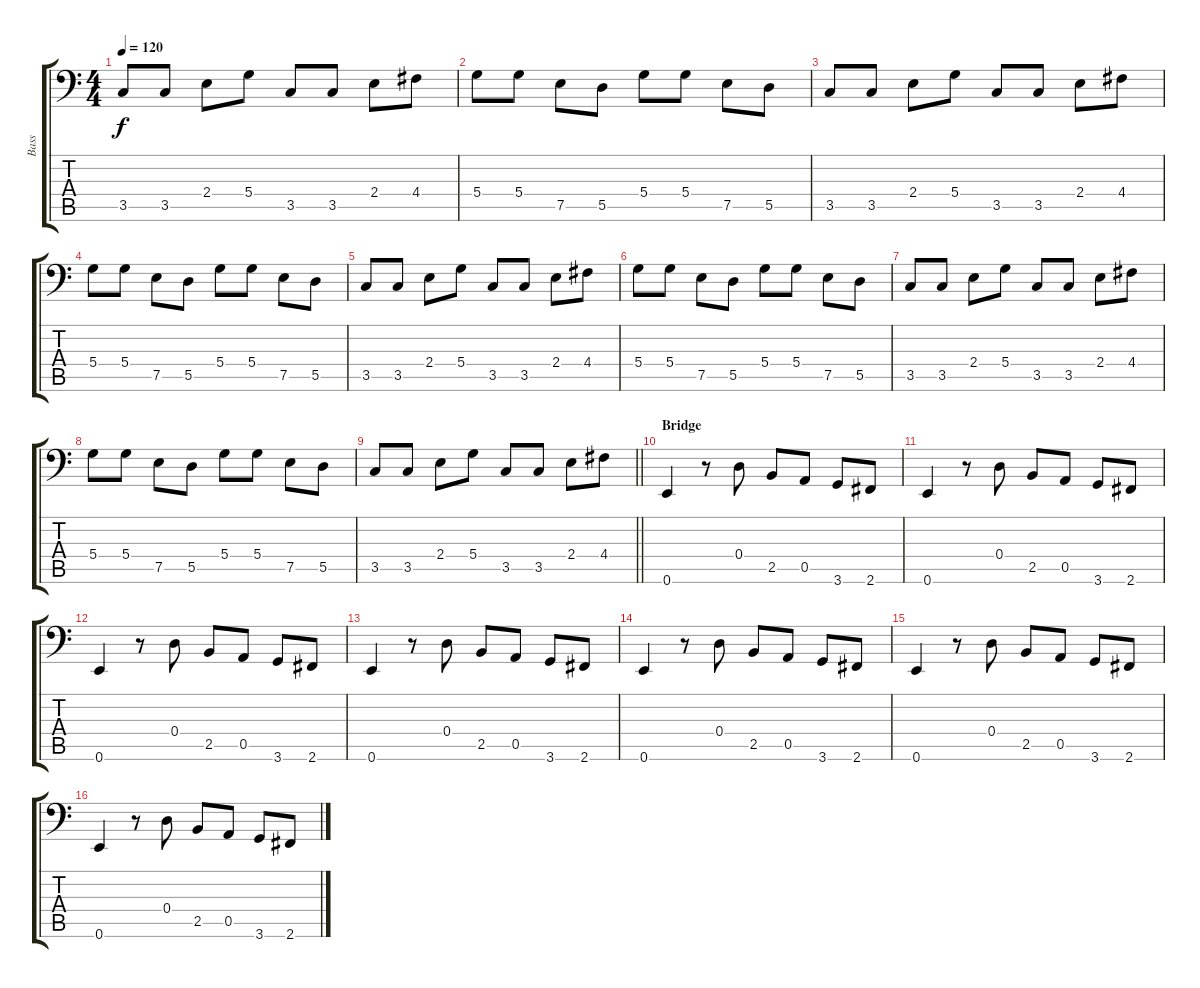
\track ("Bass" "Bass") {instrument electricbassfinger}
\staff {score tabs}
\tuning (E4 B3 G2 D2 A1 E1) {hide}
\ts (4 4)
\tempo 120
\clef f4
\ks c
3.5.8{dy f} 3.5.8 2.4.8 5.4.8 3.5.8 3.5.8 2.4.8 4.4.8 |
5.4.8 5.4.8 7.5.8 5.5.8 5.4.8 5.4.8 7.5.8 5.5.8 |
3.5.8 3.5.8 2.4.8 5.4.8 3.5.8 3.5.8 2.4.8 4.4.8 |
5.4.8 5.4.8 7.5.8 5.5.8 5.4.8 5.4.8 7.5.8 5.5.8 |
3.5.8 3.5.8 2.4.8 5.4.8 3.5.8 3.5.8 2.4.8 4.4.8 |
5.4.8 5.4.8 7.5.8 5.5.8 5.4.8 5.4.8 7.5.8 5.5.8 |
3.5.8 3.5.8 2.4.8 5.4.8 3.5.8 3.5.8 2.4.8 4.4.8 |
5.4.8 5.4.8 7.5.8 5.5.8 5.4.8 5.4.8 7.5.8 5.5.8 |
\barLineRight lightlight
3.5.8 3.5.8 2.4.8 5.4.8 3.5.8 3.5.8 2.4.8 4.4.8 |
\section ("" "Bridge")
0.6.4{volume 9} r.8 0.4.8 2.5.8 0.5.8 3.6.8 2.6.8 |
0.6.4 r.8 0.4.8 2.5.8 0.5.8 3.6.8 2.6.8 |
0.6.4 r.8 0.4.8 2.5.8 0.5.8 3.6.8 2.6.8 |
0.6.4 r.8 0.4.8 2.5.8 0.5.8 3.6.8 2.6.8 |
0.6.4 r.8 0.4.8 2.5.8 0.5.8 3.6.8 2.6.8 |
0.6.4 r.8 0.4.8 2.5.8 0.5.8 3.6.8 2.6.8 |
0.6.4 r.8 0.4.8 2.5.8 0.5.8 3.6.8 2.6.8
